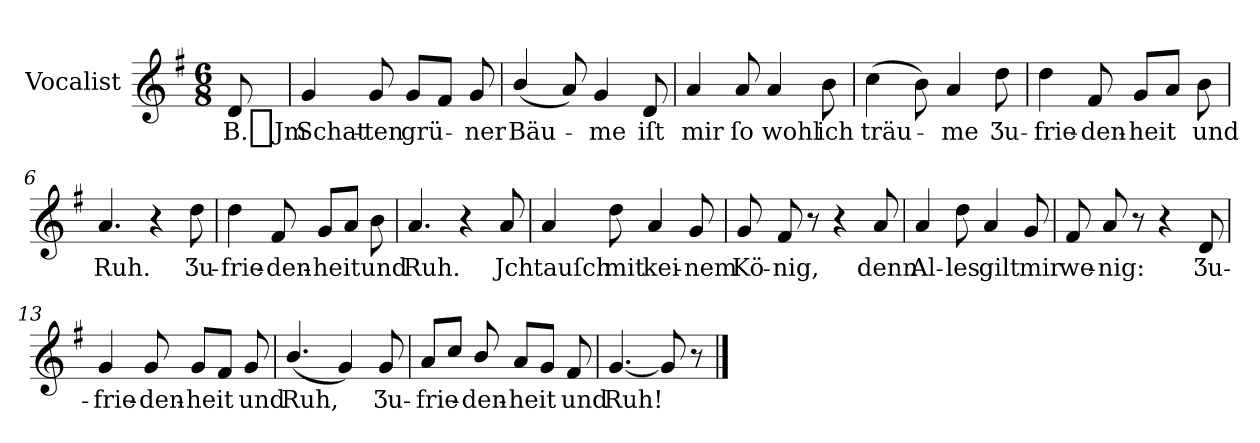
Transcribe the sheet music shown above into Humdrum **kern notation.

**kern	**text
*part1	*part1
*staff1	*staff1
*I"Vocalist	*
*clefG2	*
*k[f#]	*
*G:	*
*M6/8	*
=	=
8d	B._Jm
=1	=1
4g	Schat-
8g	-ten
8gL	grü-
8f#J	.
8g	-ner
=2	=2
(4b/	Bäu-
8a)	.
4g	-me
8d	iſt
=3	=3
4a	mir
8a	ſo
4a	wohl
8b	ich
=4	=4
(4cc	träu-
8b)	.
4a	-me
8dd	Ʒu-
=5	=5
4dd	-frie-
8f#	-den-
8gL	-heit
8aJ	.
8b	und
=6	=6
4.a	Ruh.
4r	.
8dd	Ʒu-
=7	=7
4dd	-frie-
8f#	-den-
8gL	-heit
8aJ	.
8b	und
=8	=8
4.a	Ruh.
4r	.
8a	Jch
=9	=9
4a	tauſch
8dd	mit
4a	kei-
8g	-nem
=10	=10
8g	Kö-
8f#	-nig,
8r	.
4r	.
8a	denn
=11	=11
4a	Al-
8dd	-les
4a	gilt
8g	mir
=12	=12
8f#	we-
8a	-nig:
8r	.
4r	.
8d	Ʒu-
=13	=13
4g	-frie-
8g	-den-
8gL	-heit
8f#J	.
8g	und
=14	=14
(4.b/	Ruh,
4g)	.
8g	Ʒu-
=15	=15
8a/L	-frie-
8ccJ	.
8b/	-den-
8aL	-heit
8gJ	.
8f#	und
=16	=16
[4.g	Ruh!
8g]	.
8r	.
==	==
*-	*-
